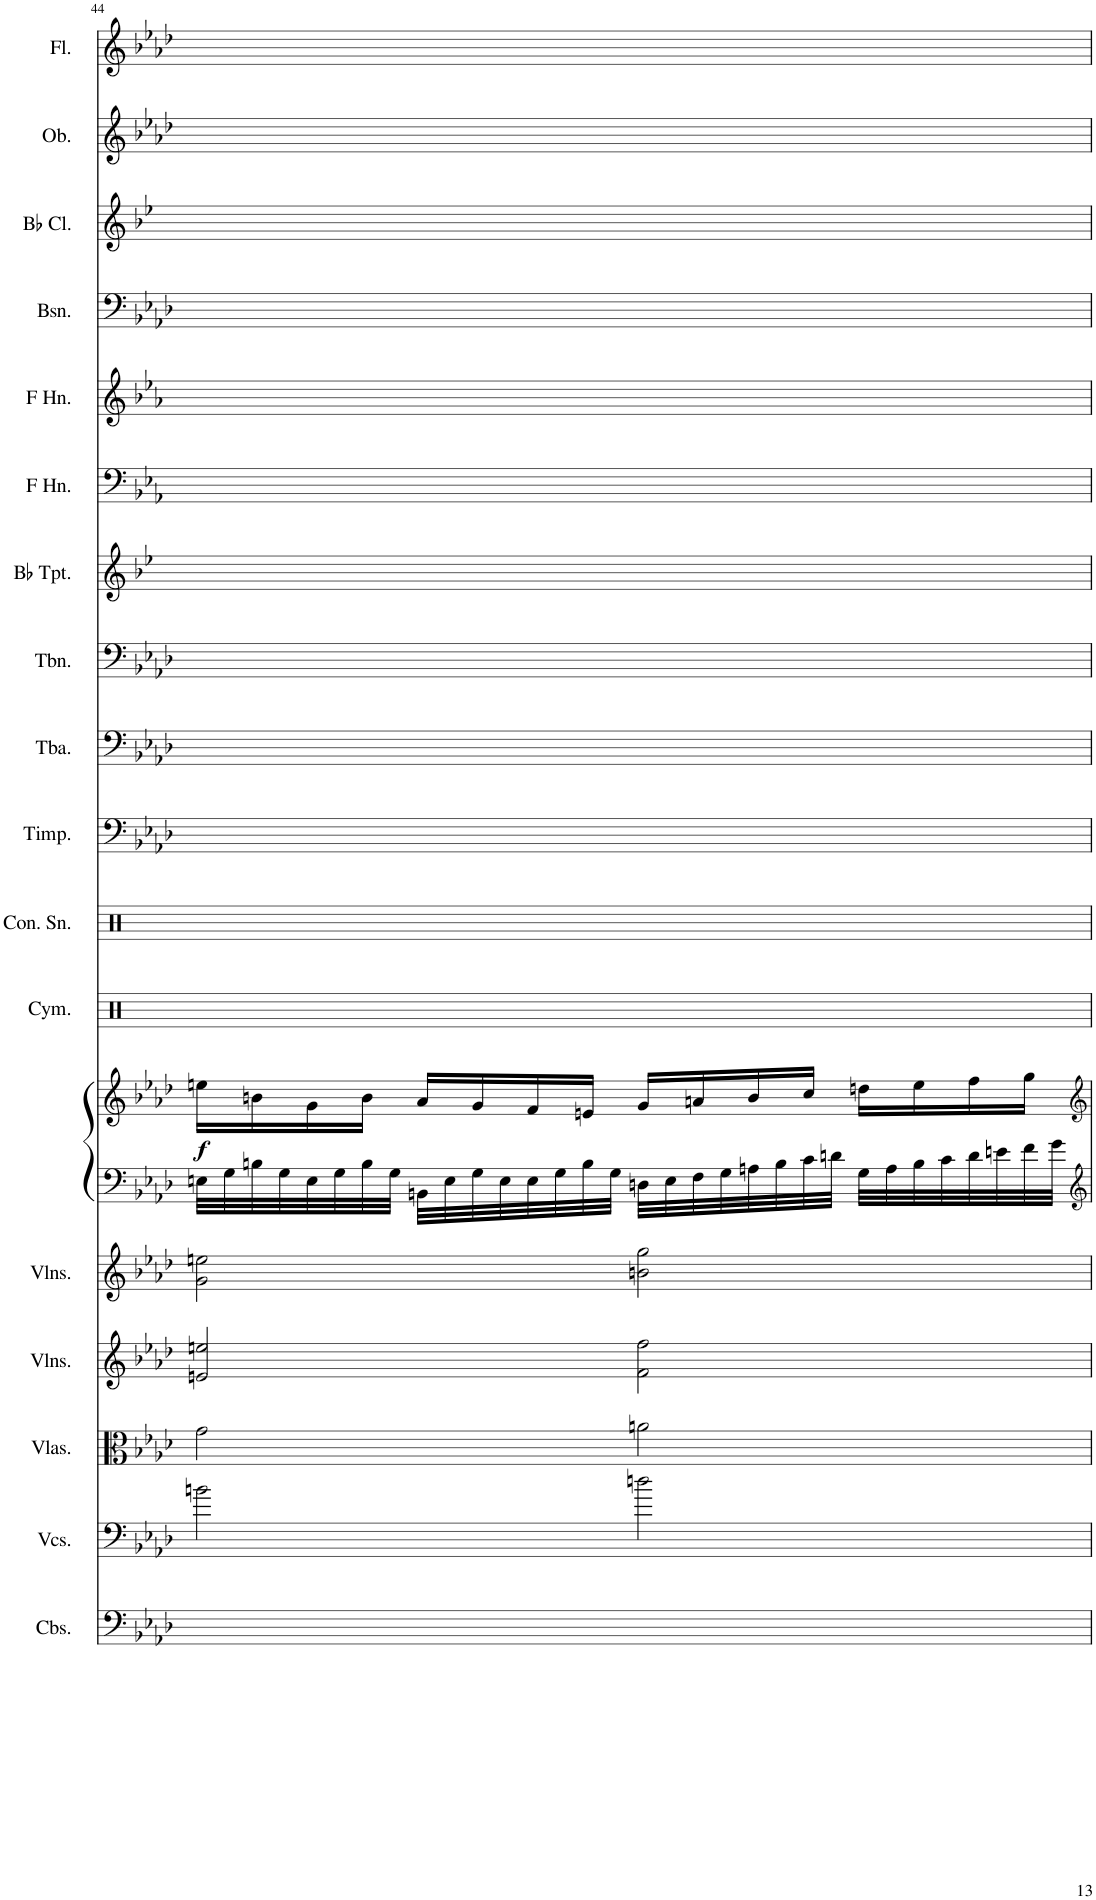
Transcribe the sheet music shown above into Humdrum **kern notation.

**kern	**kern	**kern	**kern	**kern	**kern	**kern	**dynam	**kern	**kern	**kern	**kern	**kern	**kern	**kern	**kern	**kern	**kern	**kern	**kern
*part18	*part17	*part16	*part15	*part14	*part13	*part13	*part13	*part12	*part11	*part10	*part9	*part8	*part7	*part6	*part5	*part4	*part3	*part2	*part1
*staff19	*staff18	*staff17	*staff16	*staff15	*staff14	*staff13	*staff13/14	*staff12	*staff11	*staff10	*staff9	*staff8	*staff7	*staff6	*staff5	*staff4	*staff3	*staff2	*staff1
*I"Contrabasses	*I"Violoncellos	*I"Violas	*I"Violins	*I"Violins	*I"Piano	*	*	*I"Cymbal	*I"Concert Snare Drum	*I"Timpani	*I"Tuba	*I"Trombone	*I"Bb Trumpet	*I"Horn in F	*I"Horn in F	*I"Bassoon	*I"Bb Clarinet	*I"Oboe	*I"Flute
*I'Cbs.	*I'Vcs.	*I'Vlas.	*I'Vlns.	*I'Vlns.	*I'Pno	*	*	*I'Cym.	*I'Con. Sn.	*I'Timp.	*I'Tba.	*I'Tbn.	*I'Bb Tpt.	*	*	*I'Bsn.	*I'Bb Cl.	*I'Ob.	*I'Fl.
!!LO:PB:g=z
*clefF4	*clefF4	*clefC3	*clefG2	*clefG2	*clefF4	*clefG2	*	*clefX	*clefX	*clefF4	*clefF4	*clefF4	*clefG2	*clefF4	*clefG2	*clefF4	*clefG2	*clefG2	*clefG2
*Trd7c12	*	*	*	*	*	*	*	*	*	*	*	*	*Trd1c2	*Trd4c7	*Trd4c7	*	*Trd1c2	*	*
*k[b-e-a-d-]	*k[b-e-a-d-]	*k[b-e-a-d-]	*k[b-e-a-d-]	*k[b-e-a-d-]	*k[b-e-a-d-]	*k[b-e-a-d-]	*	*k[]	*k[]	*k[b-e-a-d-]	*k[b-e-a-d-]	*k[b-e-a-d-]	*k[b-e-]	*k[b-e-a-]	*k[b-e-a-]	*k[b-e-a-d-]	*k[b-e-]	*k[b-e-a-d-]	*k[b-e-a-d-]
*f:	*f:	*f:	*f:	*f:	*f:	*f:	*	*	*	*f:	*f:	*f:	*g:	*c:	*c:	*f:	*g:	*f:	*f:
*M4/4	*M4/4	*M4/4	*M4/4	*M4/4	*M4/4	*M4/4	*	*M4/4	*M4/4	*M4/4	*M4/4	*M4/4	*M4/4	*M4/4	*M4/4	*M4/4	*M4/4	*M4/4	*M4/4
=44	=44	=44	=44	=44	=44	=44	=44	=44	=44	=44	=44	=44	=44	=44	=44	=44	=44	=44	=44
!	!	!	!	!	!	!	!LO:DY:b	!	!	!	!	!	!	!	!	!	!	!	!
1ryy	2bn\	2g\	2en/ 2een/	2g\ 2een\	32En\LLL	16een\LL	f	1ryy	1ryy	1ryy	1ryy	1ryy	1ryy	1ryy	1ryy	1ryy	1ryy	1ryy	1ryy
.	.	.	.	.	32G\	.	.	.	.	.	.	.	.	.	.	.	.	.	.
.	.	.	.	.	32Bn\	16bn\	.	.	.	.	.	.	.	.	.	.	.	.	.
.	.	.	.	.	32G\	.	.	.	.	.	.	.	.	.	.	.	.	.	.
.	.	.	.	.	32E\	16g\	.	.	.	.	.	.	.	.	.	.	.	.	.
.	.	.	.	.	32G\	.	.	.	.	.	.	.	.	.	.	.	.	.	.
.	.	.	.	.	32B\	16b\JJ	.	.	.	.	.	.	.	.	.	.	.	.	.
.	.	.	.	.	32G\JJJ	.	.	.	.	.	.	.	.	.	.	.	.	.	.
.	.	.	.	.	32BBn\LLL	16a-/LL	.	.	.	.	.	.	.	.	.	.	.	.	.
.	.	.	.	.	32E\	.	.	.	.	.	.	.	.	.	.	.	.	.	.
.	.	.	.	.	32G\	16g/	.	.	.	.	.	.	.	.	.	.	.	.	.
.	.	.	.	.	32E\	.	.	.	.	.	.	.	.	.	.	.	.	.	.
.	.	.	.	.	32E\	16f/	.	.	.	.	.	.	.	.	.	.	.	.	.
.	.	.	.	.	32G\	.	.	.	.	.	.	.	.	.	.	.	.	.	.
.	.	.	.	.	32B\	16en/JJ	.	.	.	.	.	.	.	.	.	.	.	.	.
.	.	.	.	.	32G\JJJ	.	.	.	.	.	.	.	.	.	.	.	.	.	.
.	2ddn\	2an\	2f\ 2ff\	2bn\ 2gg\	32Dn\LLL	16g/LL	.	.	.	.	.	.	.	.	.	.	.	.	.
.	.	.	.	.	32E\	.	.	.	.	.	.	.	.	.	.	.	.	.	.
.	.	.	.	.	32F\	16an/	.	.	.	.	.	.	.	.	.	.	.	.	.
.	.	.	.	.	32G\	.	.	.	.	.	.	.	.	.	.	.	.	.	.
.	.	.	.	.	32An\	16b/	.	.	.	.	.	.	.	.	.	.	.	.	.
.	.	.	.	.	32B\	.	.	.	.	.	.	.	.	.	.	.	.	.	.
.	.	.	.	.	32c\	16cc/JJ	.	.	.	.	.	.	.	.	.	.	.	.	.
.	.	.	.	.	32dn\JJJ	.	.	.	.	.	.	.	.	.	.	.	.	.	.
.	.	.	.	.	32G\LLL	16ddn\LL	.	.	.	.	.	.	.	.	.	.	.	.	.
.	.	.	.	.	32A\	.	.	.	.	.	.	.	.	.	.	.	.	.	.
.	.	.	.	.	32B\	16ee\	.	.	.	.	.	.	.	.	.	.	.	.	.
.	.	.	.	.	32c\	.	.	.	.	.	.	.	.	.	.	.	.	.	.
.	.	.	.	.	32d\	16ff\	.	.	.	.	.	.	.	.	.	.	.	.	.
.	.	.	.	.	32en\	.	.	.	.	.	.	.	.	.	.	.	.	.	.
.	.	.	.	.	32f\	16gg\JJ	.	.	.	.	.	.	.	.	.	.	.	.	.
.	.	.	.	.	32g\JJJ	.	.	.	.	.	.	.	.	.	.	.	.	.	.
=	=	=	=	=	=	=	=	=	=	=	=	=	=	=	=	=	=	=	=
*-	*-	*-	*-	*-	*-	*-	*-	*-	*-	*-	*-	*-	*-	*-	*-	*-	*-	*-	*-
